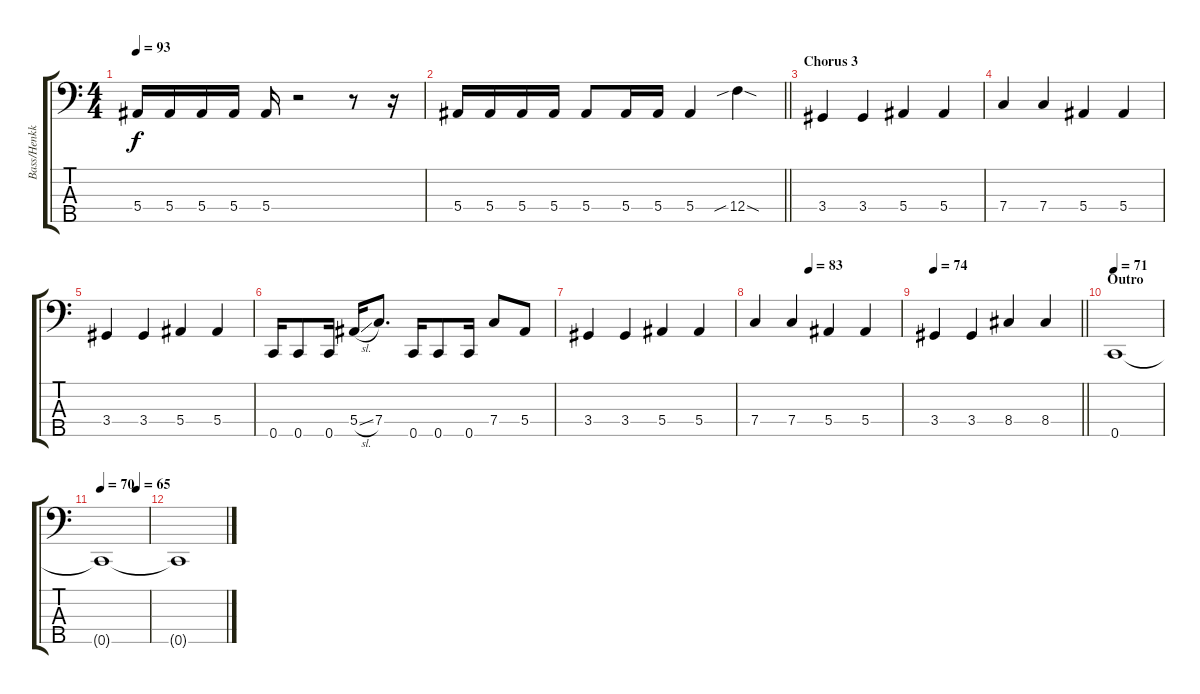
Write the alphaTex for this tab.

\track ("Bass/Henkka" "Bass/Henkk") {instrument electricbasspick}
\staff {score tabs}
\tuning (Ab2 Eb2 Bb1 F1 C1) {hide}
\ts (4 4)
\tempo 93
\clef f4
\ks c
5.4.16{dy f} 5.4.16 5.4.16 5.4.16 5.4.16 r.2 r.8 r.16 |
\barLineRight lightlight
5.4.16 5.4.16 5.4.16 5.4.16 5.4.8 5.4.16 5.4.16 5.4.4 12.4{sib sod}.4 |
\section ("" "Chorus 3")
3.4.4 3.4.4 5.4.4 5.4.4 |
7.4.4 7.4.4 5.4.4 5.4.4 |
3.4.4 3.4.4 5.4.4 5.4.4 |
0.5.16 0.5.8 0.5.16 5.4{sl}.16 7.4.8{d} 0.5.16 0.5.8 0.5.16 7.4.8 5.4.8 |
3.4.4 3.4.4 5.4.4 5.4.4 |
\tempo (83 0.375)
7.4.4 7.4.4 5.4.4 5.4.4 |
\tempo 74
\barLineRight lightlight
3.4.4 3.4.4 8.4.4 8.4.4 |
\section ("" "Outro")
\tempo 71
0.5.1 |
\tempo 70
\tempo (65 0.75)
0.5{t}.1 |
0.5{t}.1
